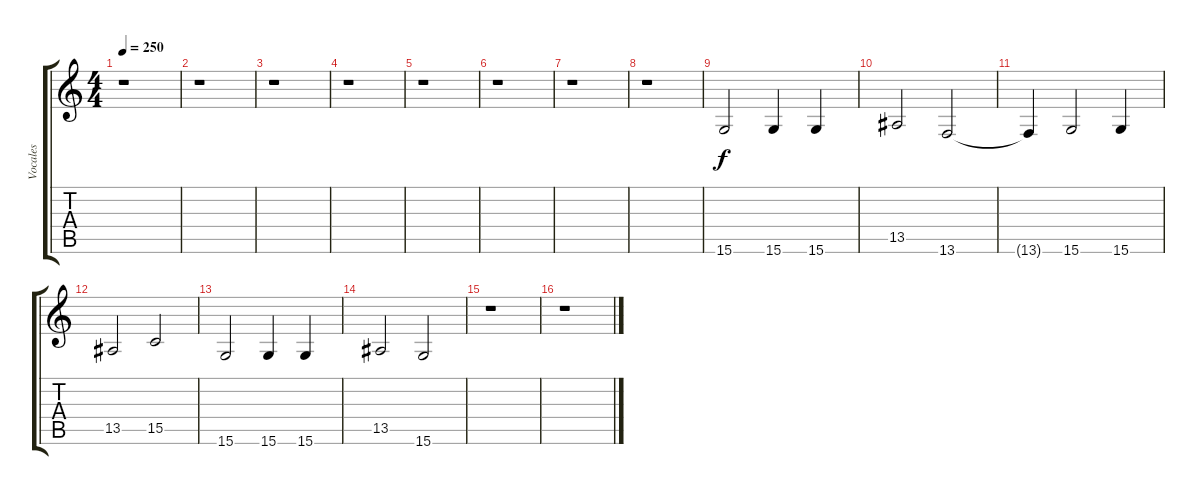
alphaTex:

\track ("Vocales" "Vocales") {instrument synthbrass2}
\staff {score tabs}
\tuning (E4 B3 G3 D3 A2 E2) {hide}
\ts (4 4)
\tempo 250
\clef g2
\ks c
r.1{dy f} |
r.1 |
r.1 |
r.1 |
r.1 |
r.1 |
r.1 |
r.1 |
15.6.2 15.6.4 15.6.4 |
13.5.2 13.6.2 |
13.6{t}.4 15.6.2 15.6.4 |
13.5.2 15.5.2 |
15.6.2 15.6.4 15.6.4 |
13.5.2 15.6.2 |
r.1 |
r.1
